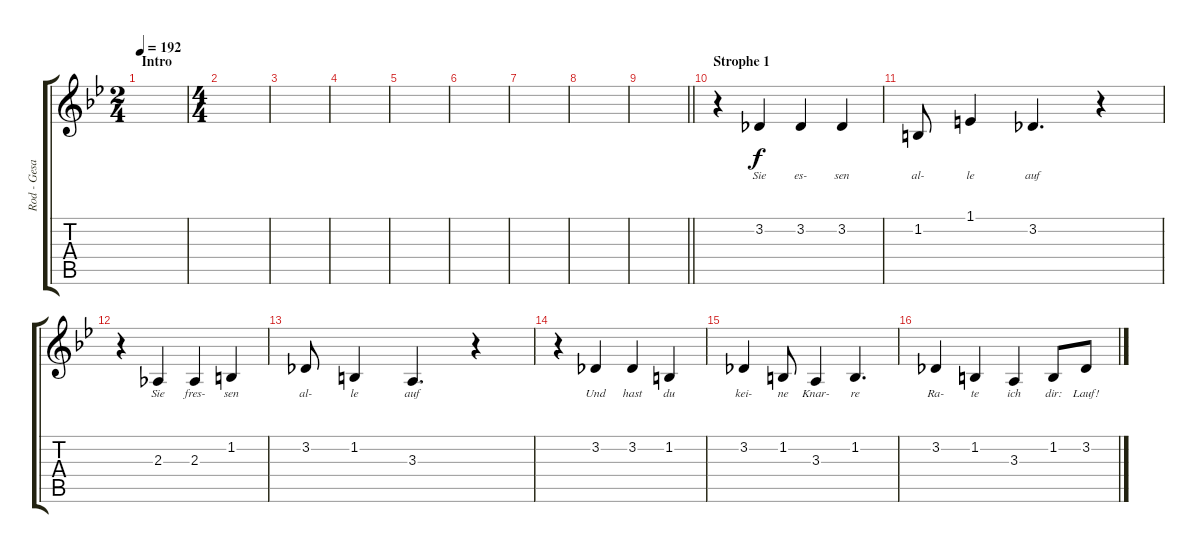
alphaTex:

\track ("Rod - Gesang" "Rod - Gesa") {instrument lead8bassandlead}
\staff {score tabs}
\tuning (Eb4 Bb3 Gb3 Db3 Ab2 Eb2) {hide}
\ts (2 4)
\section ("" "Intro")
\tempo 192
\clef g2
\ks bb
|
\ts (4 4)
|
|
|
|
|
|
|
\barLineRight lightlight
|
\section ("" "Strophe 1")
r.4 3.2.4{lyrics (0 "Sie") lyrics (1 "") lyrics (2 "") lyrics (3 "") lyrics (4 "")} 3.2.4{lyrics (0 "es-") lyrics (1 "") lyrics (2 "") lyrics (3 "") lyrics (4 "")} 3.2.4{lyrics (0 "sen") lyrics (1 "") lyrics (2 "") lyrics (3 "") lyrics (4 "")} |
1.2.8{lyrics (0 "al-") lyrics (1 "") lyrics (2 "") lyrics (3 "") lyrics (4 "")} 1.1.4{lyrics (0 "le") lyrics (1 "") lyrics (2 "") lyrics (3 "") lyrics (4 "")} 3.2.4{d lyrics (0 "auf") lyrics (1 "") lyrics (2 "") lyrics (3 "") lyrics (4 "")} r.4 |
r.4 2.3.4{lyrics (0 "Sie") lyrics (1 "") lyrics (2 "") lyrics (3 "") lyrics (4 "")} 2.3.4{lyrics (0 "fres-") lyrics (1 "") lyrics (2 "") lyrics (3 "") lyrics (4 "")} 1.2.4{lyrics (0 "sen") lyrics (1 "") lyrics (2 "") lyrics (3 "") lyrics (4 "")} |
3.2.8{lyrics (0 "al-") lyrics (1 "") lyrics (2 "") lyrics (3 "") lyrics (4 "")} 1.2.4{lyrics (0 "le") lyrics (1 "") lyrics (2 "") lyrics (3 "") lyrics (4 "")} 3.3.4{d lyrics (0 "auf") lyrics (1 "") lyrics (2 "") lyrics (3 "") lyrics (4 "")} r.4 |
r.4 3.2.4{lyrics (0 "Und") lyrics (1 "") lyrics (2 "") lyrics (3 "") lyrics (4 "")} 3.2.4{lyrics (0 "hast") lyrics (1 "") lyrics (2 "") lyrics (3 "") lyrics (4 "")} 1.2.4{lyrics (0 "du") lyrics (1 "") lyrics (2 "") lyrics (3 "") lyrics (4 "")} |
3.2.4{lyrics (0 "kei-") lyrics (1 "") lyrics (2 "") lyrics (3 "") lyrics (4 "")} 1.2.8{lyrics (0 "ne") lyrics (1 "") lyrics (2 "") lyrics (3 "") lyrics (4 "")} 3.3.4{lyrics (0 "Knar-") lyrics (1 "") lyrics (2 "") lyrics (3 "") lyrics (4 "")} 1.2.4{d lyrics (0 "re") lyrics (1 "") lyrics (2 "") lyrics (3 "") lyrics (4 "")} |
3.2.4{lyrics (0 "Ra-") lyrics (1 "") lyrics (2 "") lyrics (3 "") lyrics (4 "")} 1.2.4{lyrics (0 "te") lyrics (1 "") lyrics (2 "") lyrics (3 "") lyrics (4 "")} 3.3.4{lyrics (0 "ich") lyrics (1 "") lyrics (2 "") lyrics (3 "") lyrics (4 "")} 1.2.8{lyrics (0 "dir:") lyrics (1 "") lyrics (2 "") lyrics (3 "") lyrics (4 "")} 3.2.8{lyrics (0 "Lauf!") lyrics (1 "") lyrics (2 "") lyrics (3 "") lyrics (4 "")}
